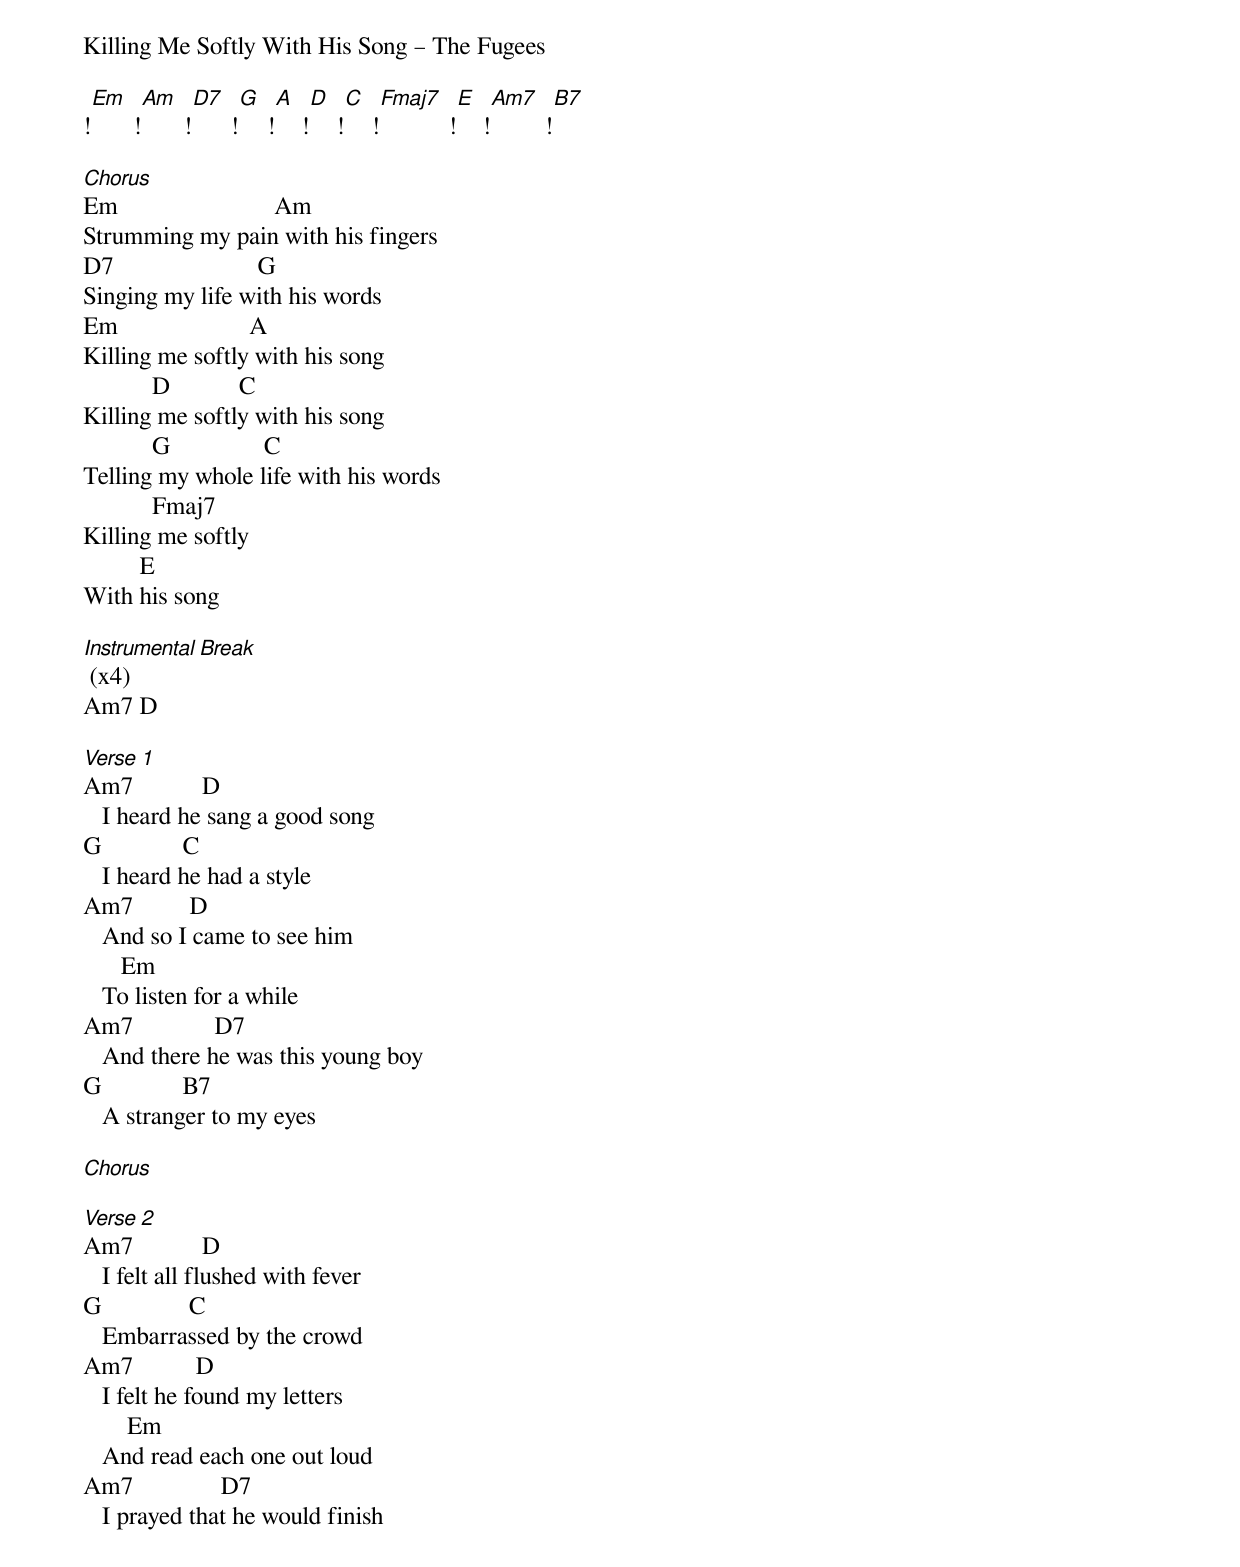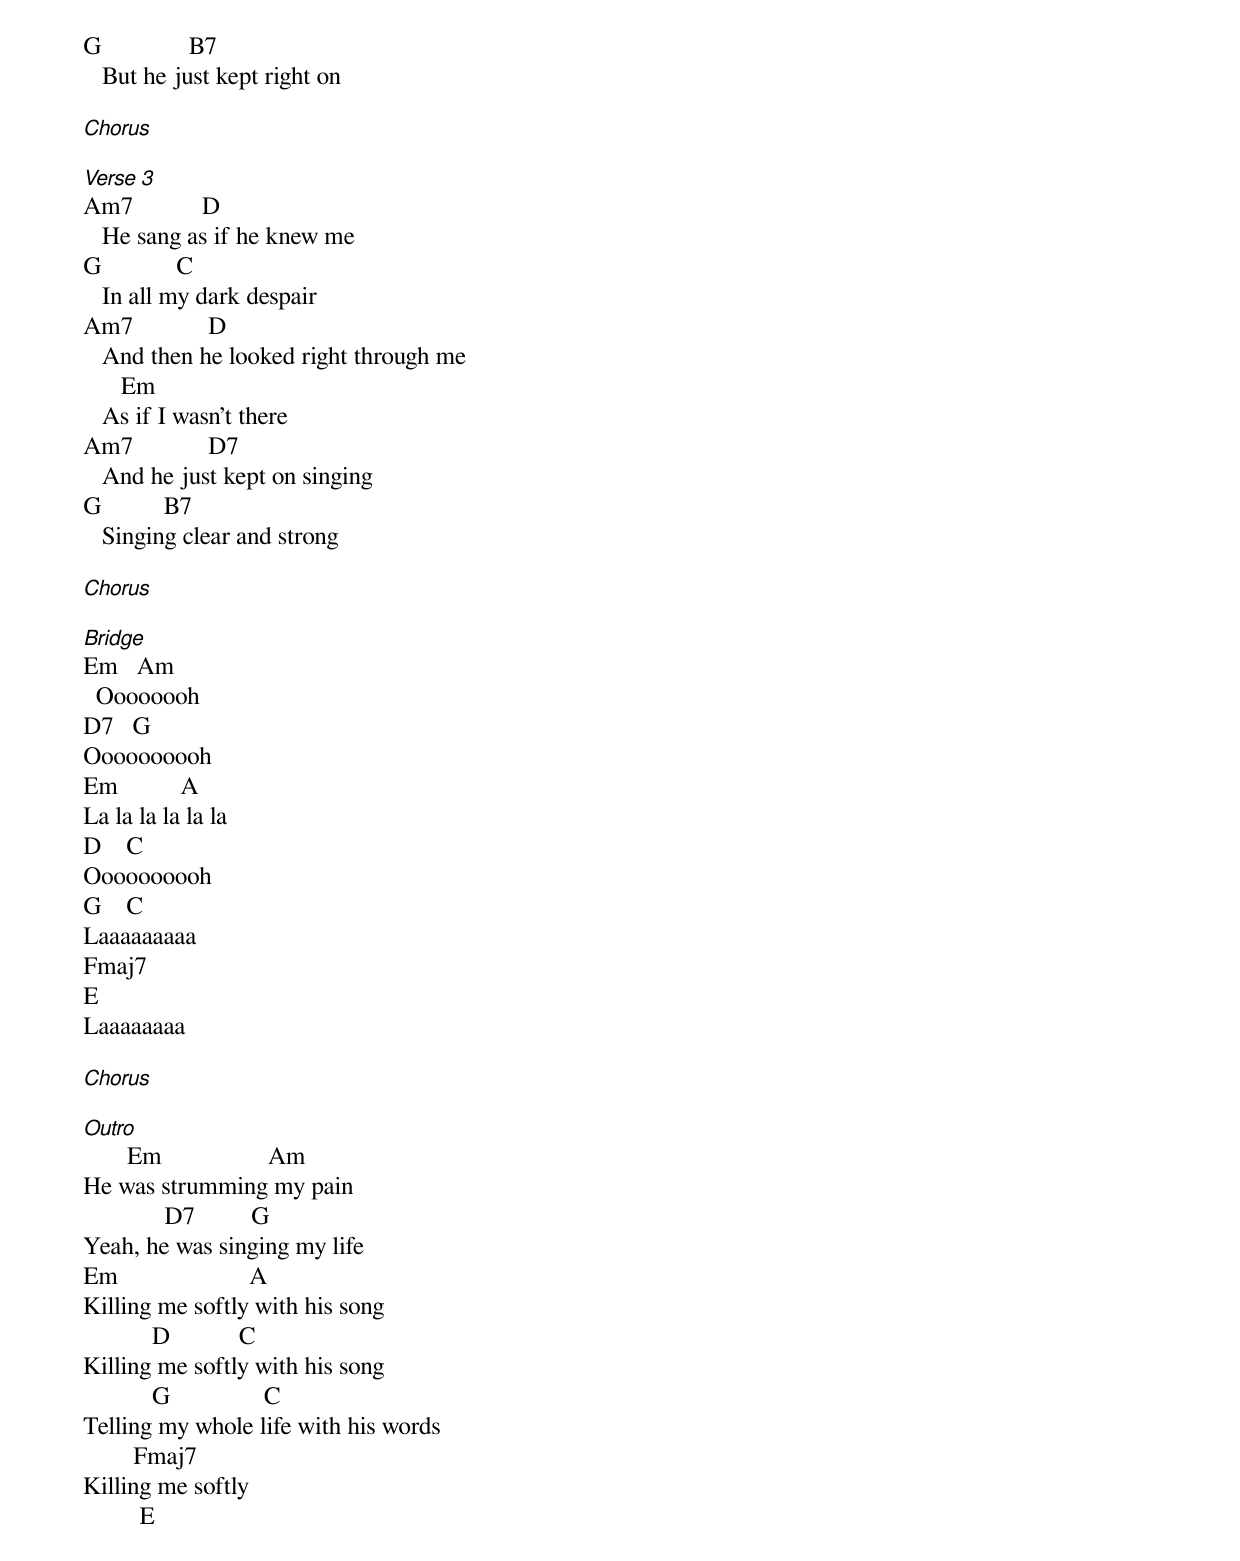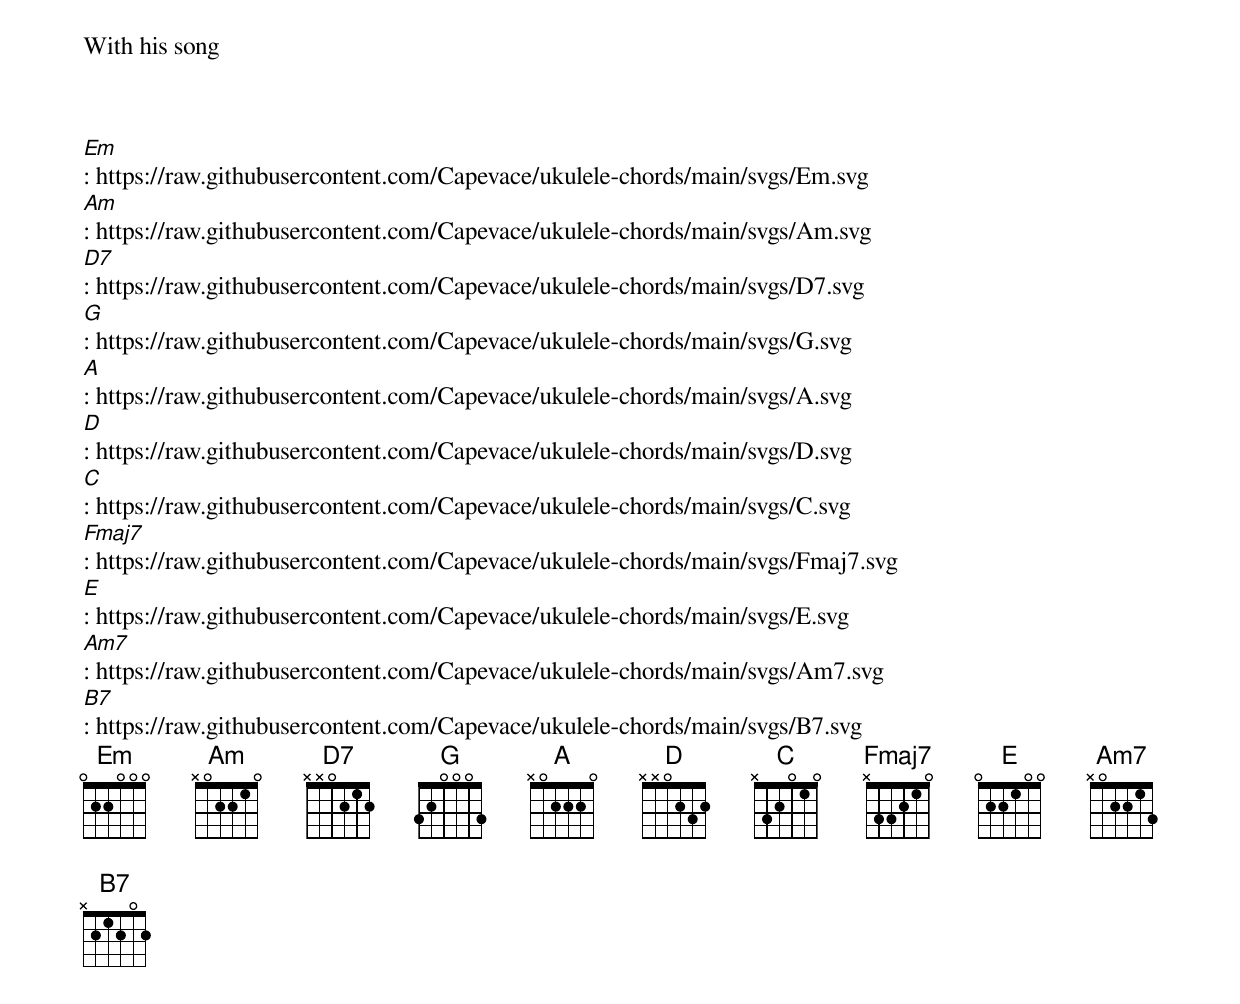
Killing Me Softly With His Song – The Fugees

![Em][] ![Am][] ![D7][] ![G][] ![A][] ![D][] ![C][] ![Fmaj7][] ![E][] ![Am7][] ![B7][]

[Chorus]
Em                         Am
Strumming my pain with his fingers
D7                       G
Singing my life with his words
Em                     A
Killing me softly with his song
           D           C
Killing me softly with his song
           G               C
Telling my whole life with his words
           Fmaj7
Killing me softly
         E
With his song

[Instrumental Break] (x4)
Am7 D

[Verse 1]
Am7           D
   I heard he sang a good song
G             C
   I heard he had a style
Am7         D
   And so I came to see him
      Em
   To listen for a while
Am7             D7
   And there he was this young boy
G             B7
   A stranger to my eyes

[Chorus]

[Verse 2]
Am7           D
   I felt all flushed with fever
G              C
   Embarrassed by the crowd
Am7          D
   I felt he found my letters
       Em
   And read each one out loud
Am7              D7
   I prayed that he would finish
G              B7
   But he just kept right on

[Chorus]

[Verse 3]
Am7           D
   He sang as if he knew me
G            C
   In all my dark despair
Am7            D
   And then he looked right through me
      Em
   As if I wasn't there
Am7            D7
   And he just kept on singing
G          B7
   Singing clear and strong

[Chorus]

[Bridge]
Em   Am
  Oooooooh
D7   G
Oooooooooh
Em          A
La la la la la la
D    C
Oooooooooh
G    C
Laaaaaaaaa
Fmaj7
E
Laaaaaaaa

[Chorus]

[Outro]
       Em                 Am
He was strumming my pain
             D7         G
Yeah, he was singing my life
Em                     A
Killing me softly with his song
           D           C
Killing me softly with his song
           G               C
Telling my whole life with his words
        Fmaj7
Killing me softly
         E
With his song



[Em]: https://raw.githubusercontent.com/Capevace/ukulele-chords/main/svgs/Em.svg
[Am]: https://raw.githubusercontent.com/Capevace/ukulele-chords/main/svgs/Am.svg
[D7]: https://raw.githubusercontent.com/Capevace/ukulele-chords/main/svgs/D7.svg
[G]: https://raw.githubusercontent.com/Capevace/ukulele-chords/main/svgs/G.svg
[A]: https://raw.githubusercontent.com/Capevace/ukulele-chords/main/svgs/A.svg
[D]: https://raw.githubusercontent.com/Capevace/ukulele-chords/main/svgs/D.svg
[C]: https://raw.githubusercontent.com/Capevace/ukulele-chords/main/svgs/C.svg
[Fmaj7]: https://raw.githubusercontent.com/Capevace/ukulele-chords/main/svgs/Fmaj7.svg
[E]: https://raw.githubusercontent.com/Capevace/ukulele-chords/main/svgs/E.svg
[Am7]: https://raw.githubusercontent.com/Capevace/ukulele-chords/main/svgs/Am7.svg
[B7]: https://raw.githubusercontent.com/Capevace/ukulele-chords/main/svgs/B7.svg
